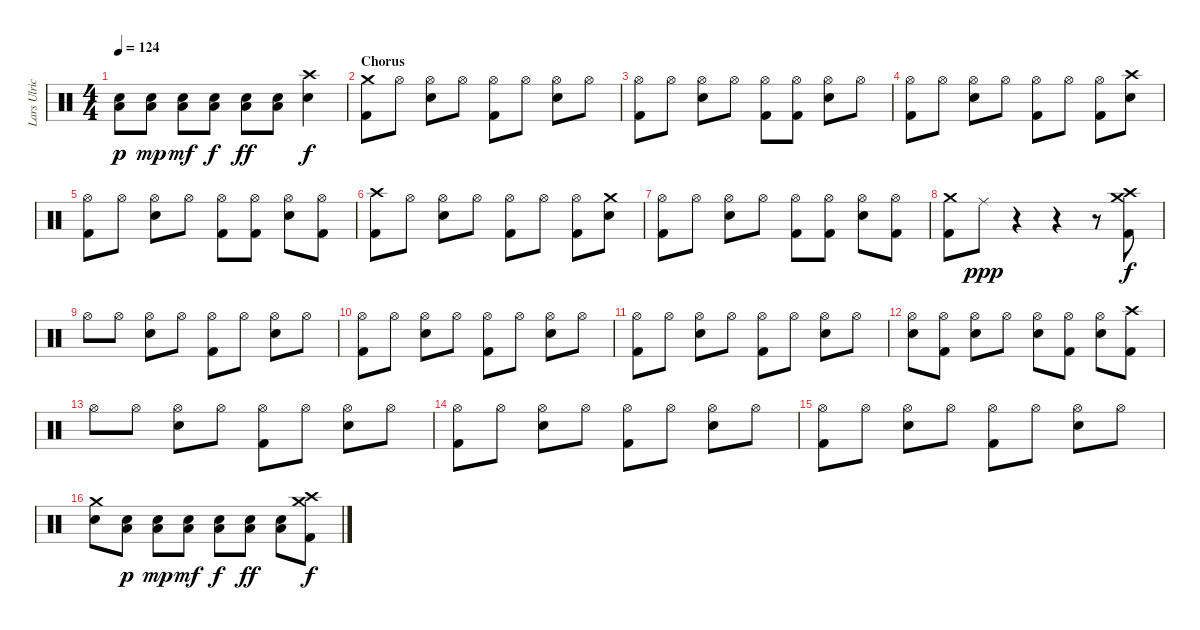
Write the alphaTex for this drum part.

\track ("Lars Ulrich" "Lars Ulric") {instrument percussion}
\staff {score}
\articulation defaults
\ts (4 4)
\tempo 124
\clef neutral
\ks c
("Snare (hit) 2" "Low Floor Tom (hit)").8{dy p} ("Snare (hit) 2" "Low Floor Tom (hit)").8{dy mp} ("Snare (hit) 2" "Low Floor Tom (hit)").8{dy mf} ("Snare (hit) 2" "Low Floor Tom (hit)").8{dy f} ("Snare (hit) 2" "Low Floor Tom (hit)").8{dy ff} ("Snare (hit) 2" "Low Floor Tom (hit)").8 ("Crash high (hit)" "Snare (hit) 2").4{dy f} |
\section ("" "Chorus")
("Crash medium (hit)" "Kick (hit) 2").8 "Hi-Hat (open)".8 ("Hi-Hat (open)" "Snare (hit) 2").8 "Hi-Hat (open)".8 ("Hi-Hat (open)" "Kick (hit) 2").8 "Hi-Hat (open)".8 ("Hi-Hat (open)" "Snare (hit) 2").8 "Hi-Hat (open)".8 |
("Hi-Hat (open)" "Kick (hit) 2").8 "Hi-Hat (open)".8 ("Hi-Hat (open)" "Snare (hit) 2").8 "Hi-Hat (open)".8 ("Hi-Hat (open)" "Kick (hit) 2").8 ("Hi-Hat (open)" "Kick (hit) 2").8 ("Hi-Hat (open)" "Snare (hit) 2").8 "Hi-Hat (open)".8 |
("Hi-Hat (open)" "Kick (hit) 2").8 "Hi-Hat (open)".8 ("Hi-Hat (open)" "Snare (hit) 2").8 "Hi-Hat (open)".8 ("Hi-Hat (open)" "Kick (hit) 2").8 "Hi-Hat (open)".8 ("Hi-Hat (open)" "Kick (hit) 2").8 ("Crash high (hit)" "Snare (hit) 2").8 |
("Hi-Hat (open)" "Kick (hit) 2").8 "Hi-Hat (open)".8 ("Hi-Hat (open)" "Snare (hit) 2").8 "Hi-Hat (open)".8 ("Hi-Hat (open)" "Kick (hit) 2").8 ("Hi-Hat (open)" "Kick (hit) 2").8 ("Hi-Hat (open)" "Snare (hit) 2").8 ("Hi-Hat (open)" "Kick (hit) 2").8 |
("Crash high (hit)" "Kick (hit) 2").8 "Hi-Hat (open)".8 ("Hi-Hat (open)" "Snare (hit) 2").8 "Hi-Hat (open)".8 ("Hi-Hat (open)" "Kick (hit) 2").8 "Hi-Hat (open)".8 ("Hi-Hat (open)" "Kick (hit) 2").8 ("Crash medium (hit)" "Snare (hit) 2").8 |
("Hi-Hat (open)" "Kick (hit) 2").8 "Hi-Hat (open)".8 ("Hi-Hat (open)" "Snare (hit) 2").8 "Hi-Hat (open)".8 ("Hi-Hat (open)" "Kick (hit) 2").8 ("Hi-Hat (open)" "Kick (hit) 2").8 ("Hi-Hat (open)" "Snare (hit) 2").8 ("Hi-Hat (open)" "Kick (hit) 2").8 |
("Crash medium (hit)" "Kick (hit) 2").8 "Ride (middle)".8{dy ppp} r.4 r.4 r.8 ("Crash high (hit)" "Crash medium (hit)" "Kick (hit) 2").8{dy f} |
"Hi-Hat (open)".8 "Hi-Hat (open)".8 ("Hi-Hat (open)" "Snare (hit) 2").8 "Hi-Hat (open)".8 ("Hi-Hat (open)" "Kick (hit) 2").8 "Hi-Hat (open)".8 ("Hi-Hat (open)" "Snare (hit) 2").8 "Hi-Hat (open)".8 |
("Hi-Hat (open)" "Kick (hit) 2").8 "Hi-Hat (open)".8 ("Hi-Hat (open)" "Snare (hit) 2").8 "Hi-Hat (open)".8 ("Hi-Hat (open)" "Kick (hit) 2").8 "Hi-Hat (open)".8 ("Hi-Hat (open)" "Snare (hit) 2").8 "Hi-Hat (open)".8 |
("Hi-Hat (open)" "Kick (hit) 2").8 "Hi-Hat (open)".8 ("Hi-Hat (open)" "Snare (hit) 2").8 "Hi-Hat (open)".8 ("Hi-Hat (open)" "Kick (hit) 2").8 "Hi-Hat (open)".8 ("Hi-Hat (open)" "Snare (hit) 2").8 "Hi-Hat (open)".8 |
("Hi-Hat (open)" "Snare (hit) 2").8 ("Hi-Hat (open)" "Kick (hit) 2").8 ("Hi-Hat (open)" "Snare (hit) 2").8 "Hi-Hat (open)".8 ("Hi-Hat (open)" "Snare (hit) 2").8 ("Hi-Hat (open)" "Kick (hit) 2").8 ("Hi-Hat (open)" "Snare (hit) 2").8 ("Crash high (hit)" "Kick (hit) 2").8 |
"Hi-Hat (open)".8 "Hi-Hat (open)".8 ("Hi-Hat (open)" "Snare (hit) 2").8 "Hi-Hat (open)".8 ("Hi-Hat (open)" "Kick (hit) 2").8 "Hi-Hat (open)".8 ("Hi-Hat (open)" "Snare (hit) 2").8 "Hi-Hat (open)".8 |
("Hi-Hat (open)" "Kick (hit) 2").8 "Hi-Hat (open)".8 ("Hi-Hat (open)" "Snare (hit) 2").8 "Hi-Hat (open)".8 ("Hi-Hat (open)" "Kick (hit) 2").8 "Hi-Hat (open)".8 ("Hi-Hat (open)" "Snare (hit) 2").8 "Hi-Hat (open)".8 |
("Hi-Hat (open)" "Kick (hit) 2").8 "Hi-Hat (open)".8 ("Hi-Hat (open)" "Snare (hit) 2").8 "Hi-Hat (open)".8 ("Hi-Hat (open)" "Kick (hit) 2").8 "Hi-Hat (open)".8 ("Hi-Hat (open)" "Snare (hit) 2").8 "Hi-Hat (open)".8 |
("Crash medium (hit)" "Snare (hit) 2").8 ("Snare (hit) 2" "Low Floor Tom (hit)").8{dy p} ("Snare (hit) 2" "Low Floor Tom (hit)").8{dy mp} ("Snare (hit) 2" "Low Floor Tom (hit)").8{dy mf} ("Snare (hit) 2" "Low Floor Tom (hit)").8{dy f} ("Snare (hit) 2" "Low Floor Tom (hit)").8{dy ff} ("Snare (hit) 2" "Low Floor Tom (hit)").8 ("Crash high (hit)" "Crash medium (hit)" "Kick (hit) 2").8{dy f}
